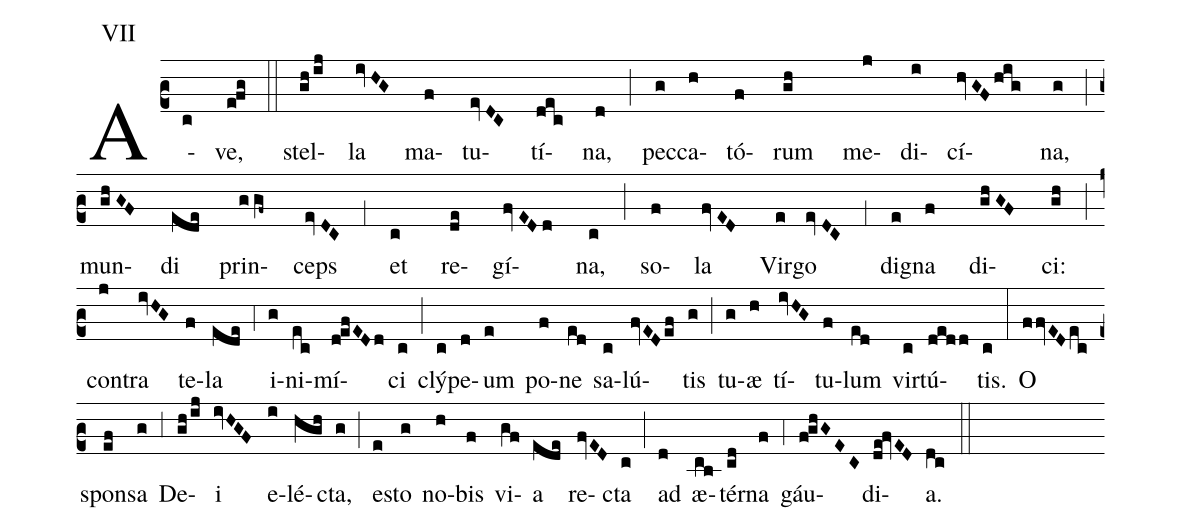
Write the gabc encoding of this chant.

annotation: VII;
%%
(c2) A(c)ve,(e!fg) (::) stel(gh/ij)la(ivHG) ma(f)tu(evDC)tí(dec)na,(d) (;) pec(g)ca(h)tó(f)rum(gh) me(j)di(i)cí(hvGF/hig)na,(g) (;) (z) mun(ghGF)di(ede) prin(ggf~)ceps(evDC) (;1) et(c) re(de)gí(fvEDd)na,(c) (;) so(f)la(fvED) Vir(e)go(evDC) (;1) di(e)gna(f) di(ghGF)ci:(gh) (;) (z) con(j)tra(ivHG) te(f)la(ede) (;4) i(g)ni(ec)mí(d!efEDd)ci(c) (;) clý(c)pe(d)um(e) po(f)ne(ed) sa(c)lú(fvED/ef)tis(g) (;) tu(g)æ(h) tí(ivHG)tu(f)lum(ed) vir(c)tú(dedd)tis.(c) (:) O(ffvED/ec) spon(ef)sa(g) (;3) De(gh/ij)i(ivHGF) e(i)lé(hgh)cta,(g) (;) est(e)o(g) no(h)bis(f) vi(gf)a(ede) re(fvED)cta(c) (;) ad(d) æ(cb)tér(cd)na(f) (;4) gáu(f!ghGEC)di(de!fvED)a.(dc) (::)
